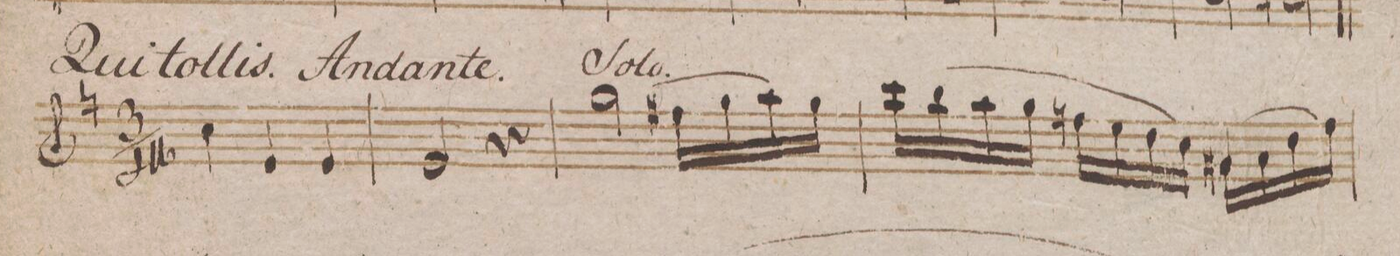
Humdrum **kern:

**kern	**dynam
*I"Clarinetto 1mo in B.	*
*clefG2	*
*k[b-e-]	*
*met(c)	*
*M3/4	*
4b-\	.
4d/	.
4d/	.
=74	=74
2d/	.
4r	.
=75	=75
2ff\	.
(>16eeX\LL	.
16ff\	.
16gg\)	.
16ff\JJ	.
=76	=76
(>16bb-\LL	.
16aa\	.
16gg\	.
16ff\JJ	.
16ee-\LL	.
16dd\	.
16cc\	.
16b-\JJ)	.
(>16f#X\LL	.
16g\	.
16cc\	.
16ee-\JJ)	.
=77	=77
*-	*-
